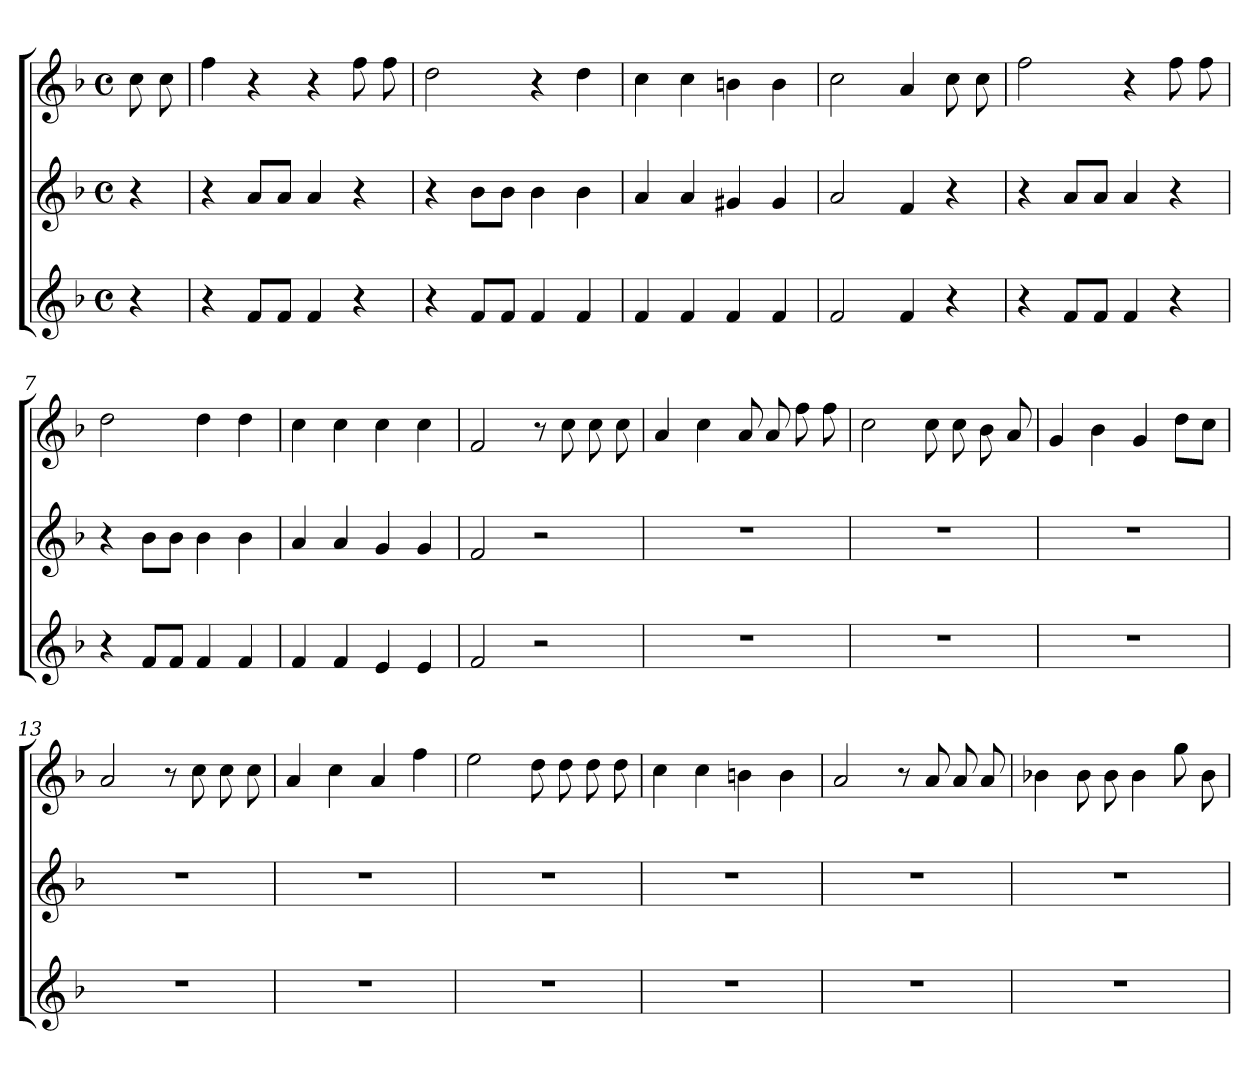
**kern	**kern	**kern	**dynam
*part3	*part2	*part1	*part1
*staff3	*staff2	*staff1	*staff1
*clefG2	*clefG2	*clefG2	*
*k[b-]	*k[b-]	*k[b-]	*
*M4/4	*M4/4	*M4/4	*
*met(c)	*met(c)	*met(c)	*
=1	=1	=1	=1
4r	4r	8cc	Moderato
.	.	8cc	.
=2	=2	=2	=2
4r	4r	4ff	.
8f/L	8a/L	4r	.
8f/J	8a/J	.	.
4f	4a	4r	.
4r	4r	8ff	.
.	.	8ff	.
=3	=3	=3	=3
4r	4r	2dd	.
8f/L	8b-\L	.	.
8f/J	8b-\J	.	.
4f	4b-	4r	.
4f	4b-	4dd	.
=4	=4	=4	=4
4f	4a	4cc	.
4f	4a	4cc	.
4f	4g#X	4bn	.
4f	4g#	4b	.
=5	=5	=5	=5
2f	2a	2cc	.
4f	4f	4a	.
4r	4r	8cc	.
.	.	8cc	.
=6	=6	=6	=6
4r	4r	2ff	.
8f/L	8a/L	.	.
8f/J	8a/J	.	.
4f	4a	4r	.
4r	4r	8ff	.
.	.	8ff	.
!!LO:LB:g=z
=7	=7	=7	=7
4r	4r	2dd	.
8f/L	8b-\L	.	.
8f/J	8b-\J	.	.
4f	4b-	4dd	.
4f	4b-	4dd	.
=8	=8	=8	=8
4f	4a	4cc	.
4f	4a	4cc	.
4e	4g	4cc	.
4e	4g	4cc	.
=9	=9	=9	=9
2f	2f	2f	.
2r	2r	8r	.
.	.	8cc	.
.	.	8cc	.
.	.	8cc	.
=10	=10	=10	=10
1r	1r	4a	.
.	.	4cc	.
.	.	8a	.
.	.	8a	.
.	.	8ff	.
.	.	8ff	.
=11	=11	=11	=11
1r	1r	2cc	.
.	.	8cc	.
.	.	8cc	.
.	.	8b-	.
.	.	8a	.
=12	=12	=12	=12
1r	1r	4g	.
.	.	4b-	.
.	.	4g	.
.	.	8ddL	.
.	.	8ccJ	.
!!LO:LB:g=z
=13	=13	=13	=13
1r	1r	2a	.
.	.	8r	.
.	.	8cc	.
.	.	8cc	.
.	.	8cc	.
=14	=14	=14	=14
1r	1r	4a	.
.	.	4cc	.
.	.	4a	.
.	.	4ff	.
=15	=15	=15	=15
1r	1r	2ee	.
.	.	8dd	.
.	.	8dd	.
.	.	8dd	.
.	.	8dd	.
=16	=16	=16	=16
1r	1r	4cc	.
.	.	4cc	.
.	.	4bn	.
.	.	4b	.
=17	=17	=17	=17
1r	1r	2a	.
.	.	8r	.
.	.	8a	.
.	.	8a	.
.	.	8a	.
=18	=18	=18	=18
1r	1r	4b-X	.
.	.	8b-	.
.	.	8b-	.
.	.	4b-	.
.	.	8gg	.
.	.	8b-	.
=	=	=	=
*-	*-	*-	*-
